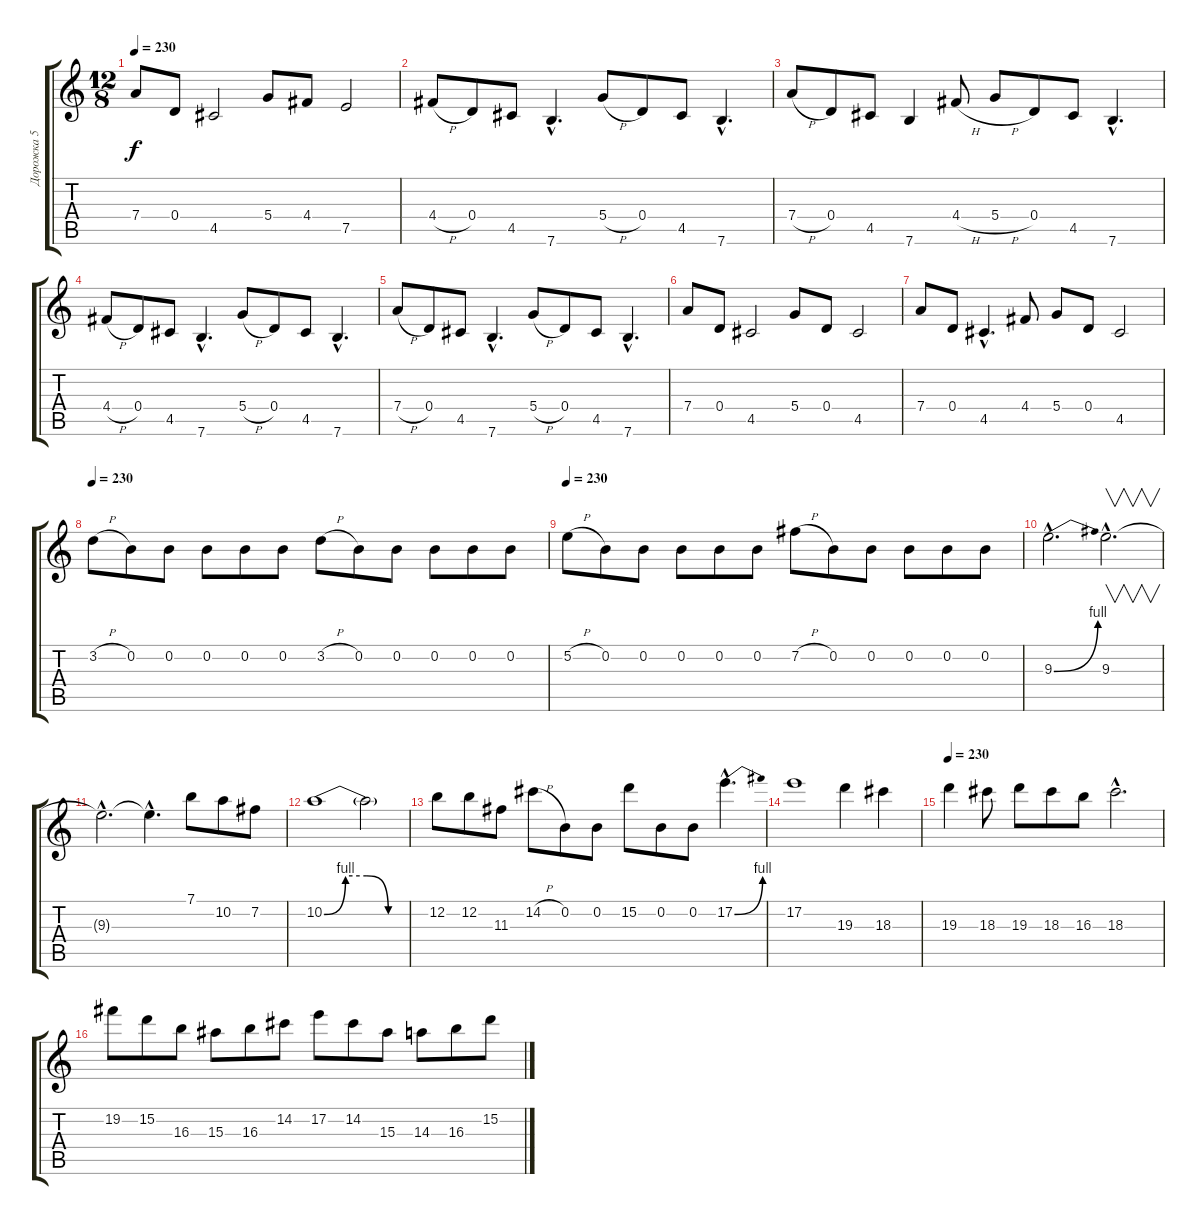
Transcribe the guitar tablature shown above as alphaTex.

\track ("Дорожка 5" "Дорожка 5") {instrument distortionguitar}
\staff {score tabs}
\tuning (E4 B3 G3 D3 A2 E2) {hide}
\ts (12 8)
\tempo 230
\clef g2
\ks c
7.4.8{dy f} 0.4.8 4.5.2 5.4.8 4.4.8 7.5.2 |
4.4{h}.8 0.4.8 4.5.8 7.6{hac}.4{d} 5.4{h}.8 0.4.8 4.5.8 7.6{hac}.4{d} |
7.4{h}.8 0.4.8 4.5.8 7.6.4 4.4{h}.8 5.4{h}.8 0.4.8 4.5.8 7.6{hac}.4{d} |
4.4{h}.8 0.4.8 4.5.8 7.6{hac}.4{d} 5.4{h}.8 0.4.8 4.5.8 7.6{hac}.4{d} |
7.4{h}.8 0.4.8 4.5.8 7.6{hac}.4{d} 5.4{h}.8 0.4.8 4.5.8 7.6{hac}.4{d} |
7.4.8 0.4.8 4.5.2 5.4.8 0.4.8 4.5.2 |
7.4.8 0.4.8 4.5{hac}.4{d} 4.4.8 5.4.8 0.4.8 4.5.2 |
\tempo 230
3.2{h}.8 0.2.8 0.2.8 0.2.8 0.2.8 0.2.8 3.2{h}.8 0.2.8 0.2.8 0.2.8 0.2.8 0.2.8 |
\tempo 230
5.2{h}.8 0.2.8 0.2.8 0.2.8 0.2.8 0.2.8 7.2{h}.8 0.2.8 0.2.8 0.2.8 0.2.8 0.2.8 |
9.3{be (bend 0 0 60 4) hac}.2{d} 9.3{hac}.2{v d} |
9.3{hac t}.2{d} 9.3{hac t}.4{d} 7.1.8 10.2.8 7.2.8 |
10.2{be (custom 0 0 15 4 30 4 45 0 60 0)}.1 10.2{t}.2 |
12.2.8 12.2.8 11.3.8 14.2{h}.8 0.2.8 0.2.8 15.2.8 0.2.8 0.2.8 17.2{be (bend 0 0 60 4) hac}.4{d} |
17.2.1 19.3.4 18.3.4 |
\tempo 230
19.3.4 18.3.8 19.3.8 18.3.8 16.3.8 18.3{hac}.2{d} |
19.2.8 15.2.8 16.3.8 15.3.8 16.3.8 14.2.8 17.2.8 14.2.8 15.3.8 14.3.8 16.3.8 15.2.8
